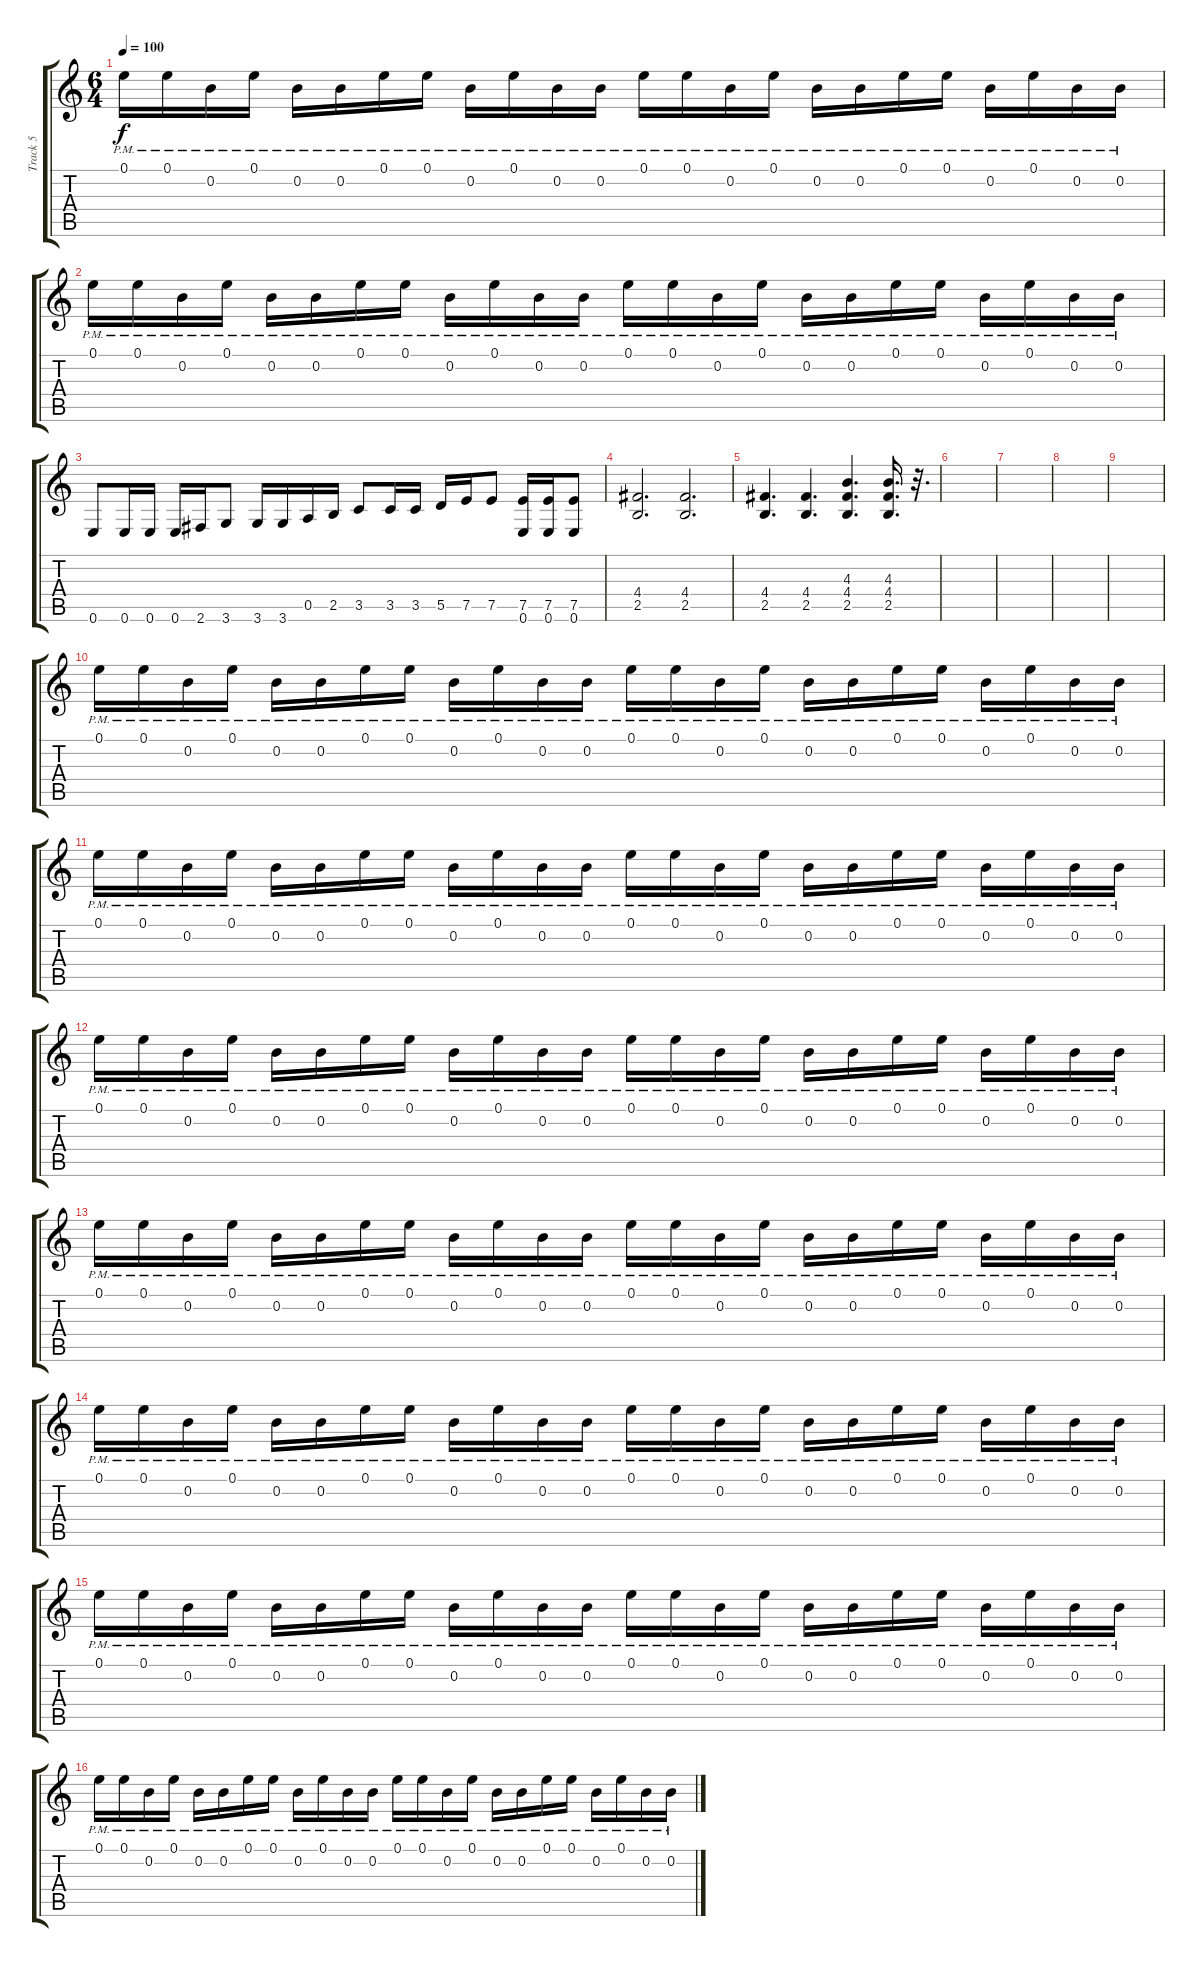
\track ("Track 5" "Track 5") {instrument distortionguitar}
\staff {score tabs}
\tuning (E4 B3 G3 D3 A2 E2) {hide}
\ts (6 4)
\tempo 100
\clef g2
\ks c
0.1{pm}.16{dy f} 0.1{pm}.16 0.2{pm}.16 0.1{pm}.16 0.2{pm}.16 0.2{pm}.16 0.1{pm}.16 0.1{pm}.16 0.2{pm}.16 0.1{pm}.16 0.2{pm}.16 0.2{pm}.16 0.1{pm}.16 0.1{pm}.16 0.2{pm}.16 0.1{pm}.16 0.2{pm}.16 0.2{pm}.16 0.1{pm}.16 0.1{pm}.16 0.2{pm}.16 0.1{pm}.16 0.2{pm}.16 0.2{pm}.16 |
0.1{pm}.16 0.1{pm}.16 0.2{pm}.16 0.1{pm}.16 0.2{pm}.16 0.2{pm}.16 0.1{pm}.16 0.1{pm}.16 0.2{pm}.16 0.1{pm}.16 0.2{pm}.16 0.2{pm}.16 0.1{pm}.16 0.1{pm}.16 0.2{pm}.16 0.1{pm}.16 0.2{pm}.16 0.2{pm}.16 0.1{pm}.16 0.1{pm}.16 0.2{pm}.16 0.1{pm}.16 0.2{pm}.16 0.2{pm}.16 |
0.6.8 0.6.16 0.6.16 0.6.16 2.6.16 3.6.8 3.6.16 3.6.16 0.5.16 2.5.16 3.5.8 3.5.16 3.5.16 5.5.16 7.5.16 7.5.8 (7.5 0.6).16 (7.5 0.6).16 (7.5 0.6).8 |
(4.4 2.5).2{d} (4.4 2.5).2{d} |
(4.4 2.5).4{d} (4.4 2.5).4{d} (4.3 4.4 2.5).4{d} (4.3 4.4 2.5).16{d} r.32{d} |
|
|
|
|
0.1{pm}.16{volume 6} 0.1{pm}.16 0.2{pm}.16 0.1{pm}.16 0.2{pm}.16 0.2{pm}.16 0.1{pm}.16 0.1{pm}.16 0.2{pm}.16 0.1{pm}.16 0.2{pm}.16 0.2{pm}.16 0.1{pm}.16 0.1{pm}.16 0.2{pm}.16 0.1{pm}.16 0.2{pm}.16 0.2{pm}.16 0.1{pm}.16 0.1{pm}.16 0.2{pm}.16 0.1{pm}.16 0.2{pm}.16 0.2{pm}.16 |
0.1{pm}.16 0.1{pm}.16 0.2{pm}.16 0.1{pm}.16 0.2{pm}.16 0.2{pm}.16 0.1{pm}.16 0.1{pm}.16 0.2{pm}.16 0.1{pm}.16 0.2{pm}.16 0.2{pm}.16 0.1{pm}.16 0.1{pm}.16 0.2{pm}.16 0.1{pm}.16 0.2{pm}.16 0.2{pm}.16 0.1{pm}.16 0.1{pm}.16 0.2{pm}.16 0.1{pm}.16 0.2{pm}.16 0.2{pm}.16 |
0.1{pm}.16{volume 6} 0.1{pm}.16 0.2{pm}.16 0.1{pm}.16 0.2{pm}.16 0.2{pm}.16 0.1{pm}.16 0.1{pm}.16 0.2{pm}.16 0.1{pm}.16 0.2{pm}.16 0.2{pm}.16 0.1{pm}.16 0.1{pm}.16 0.2{pm}.16 0.1{pm}.16 0.2{pm}.16 0.2{pm}.16 0.1{pm}.16 0.1{pm}.16 0.2{pm}.16 0.1{pm}.16 0.2{pm}.16 0.2{pm}.16 |
0.1{pm}.16 0.1{pm}.16 0.2{pm}.16 0.1{pm}.16 0.2{pm}.16 0.2{pm}.16 0.1{pm}.16 0.1{pm}.16 0.2{pm}.16 0.1{pm}.16 0.2{pm}.16 0.2{pm}.16 0.1{pm}.16 0.1{pm}.16 0.2{pm}.16 0.1{pm}.16 0.2{pm}.16 0.2{pm}.16 0.1{pm}.16 0.1{pm}.16 0.2{pm}.16 0.1{pm}.16 0.2{pm}.16 0.2{pm}.16 |
0.1{pm}.16{volume 6} 0.1{pm}.16 0.2{pm}.16 0.1{pm}.16 0.2{pm}.16 0.2{pm}.16 0.1{pm}.16 0.1{pm}.16 0.2{pm}.16 0.1{pm}.16 0.2{pm}.16 0.2{pm}.16 0.1{pm}.16 0.1{pm}.16 0.2{pm}.16 0.1{pm}.16 0.2{pm}.16 0.2{pm}.16 0.1{pm}.16 0.1{pm}.16 0.2{pm}.16 0.1{pm}.16 0.2{pm}.16 0.2{pm}.16 |
0.1{pm}.16 0.1{pm}.16 0.2{pm}.16 0.1{pm}.16 0.2{pm}.16 0.2{pm}.16 0.1{pm}.16 0.1{pm}.16 0.2{pm}.16 0.1{pm}.16 0.2{pm}.16 0.2{pm}.16 0.1{pm}.16 0.1{pm}.16 0.2{pm}.16 0.1{pm}.16 0.2{pm}.16 0.2{pm}.16 0.1{pm}.16 0.1{pm}.16 0.2{pm}.16 0.1{pm}.16 0.2{pm}.16 0.2{pm}.16 |
0.1{pm}.16 0.1{pm}.16 0.2{pm}.16 0.1{pm}.16 0.2{pm}.16 0.2{pm}.16 0.1{pm}.16 0.1{pm}.16 0.2{pm}.16 0.1{pm}.16 0.2{pm}.16 0.2{pm}.16 0.1{pm}.16 0.1{pm}.16 0.2{pm}.16 0.1{pm}.16 0.2{pm}.16 0.2{pm}.16 0.1{pm}.16 0.1{pm}.16 0.2{pm}.16 0.1{pm}.16 0.2{pm}.16 0.2{pm}.16
